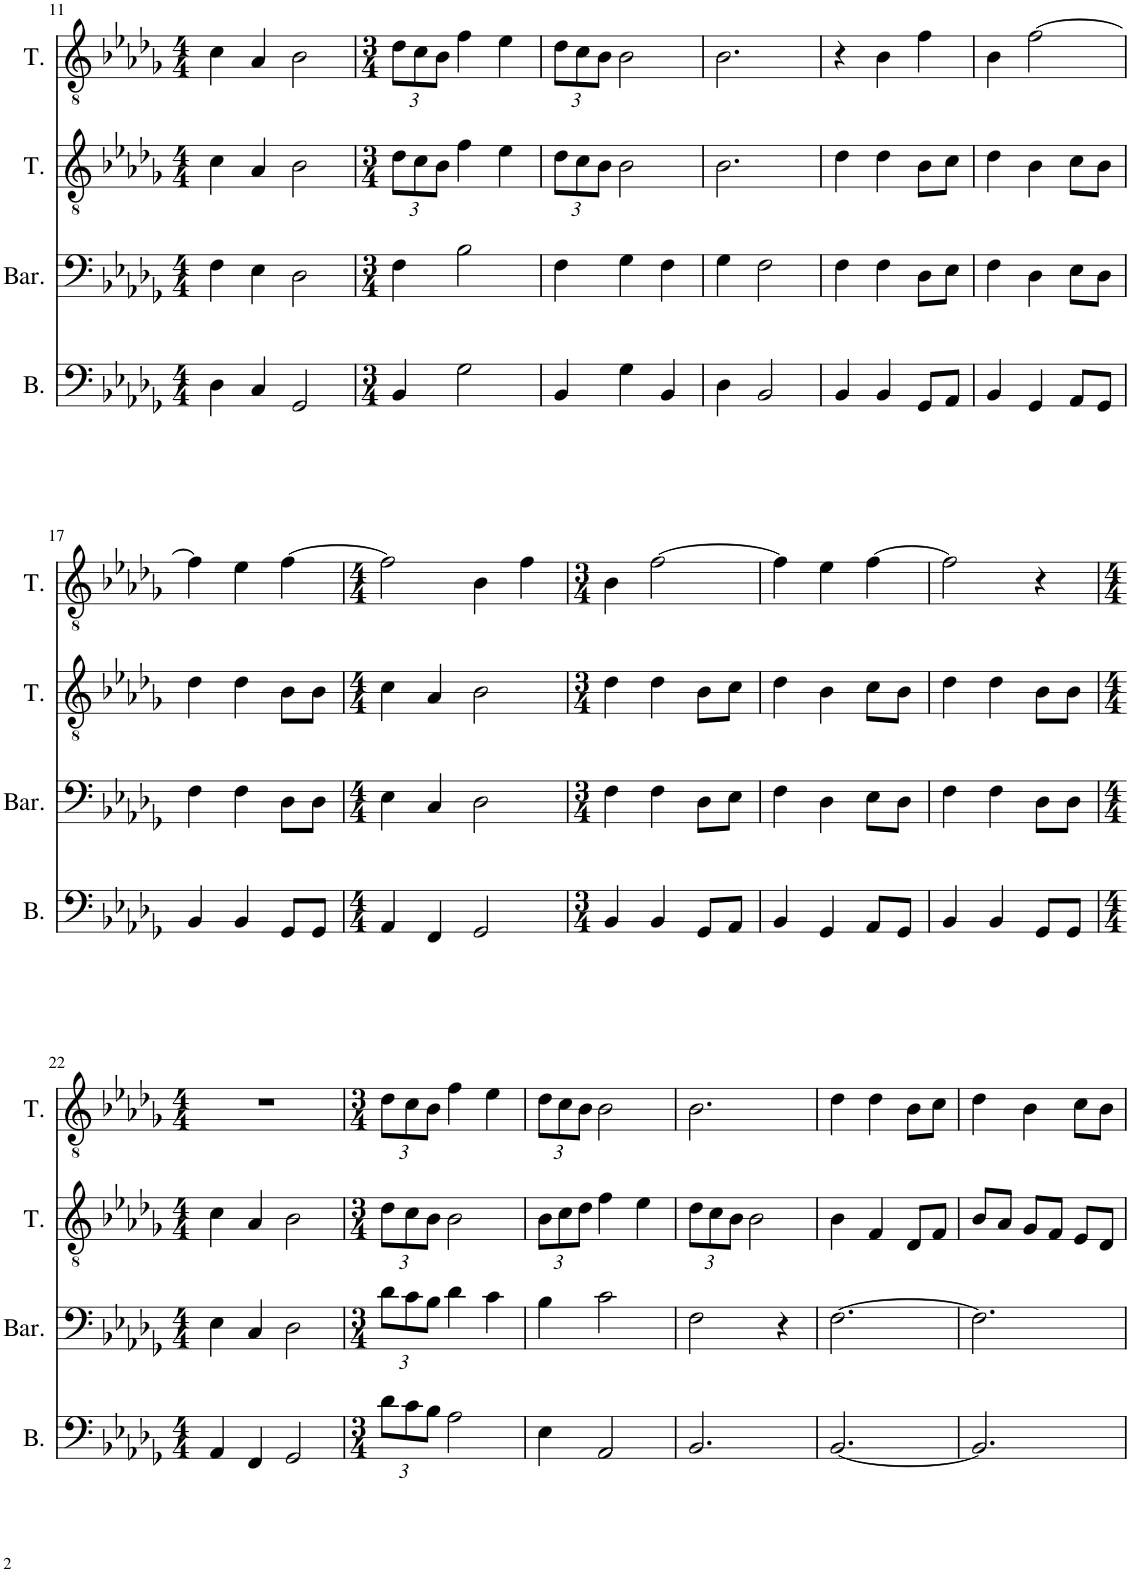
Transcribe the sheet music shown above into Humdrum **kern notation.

**kern	**kern	**kern	**kern
*part4	*part3	*part2	*part1
*staff4	*staff3	*staff2	*staff1
*I"Bass	*I"Baritone	*I"Tenor	*I"Tenor
*I'B.	*I'Bar.	*I'T.	*I'T.
!!LO:PB:g=z
*clefF4	*clefF4	*clefGv2	*clefGv2
*k[b-e-a-d-g-]	*k[b-e-a-d-g-]	*k[b-e-a-d-g-]	*k[b-e-a-d-g-]
*M4/4	*M4/4	*M4/4	*M4/4
=11	=11	=11	=11
4D-\	4F\	4c\	4c\
4C/	4E-\	4A-/	4A-/
2GG-/	2D-\	2B-\	2B-\
=12	=12	=12	=12
*M3/4	*M3/4	*M3/4	*M3/4
*	*	*Xbrackettup	*Xbrackettup
4BB-/	4F\	12d-\L	12d-\L
.	.	12c\	12c\
.	.	12B-\J	12B-\J
2G-\	2B-\	4f\	4f\
.	.	4e-\	4e-\
=13	=13	=13	=13
4BB-/	4F\	12d-\L	12d-\L
.	.	12c\	12c\
.	.	12B-\J	12B-\J
4G-\	4G-\	2B-\	2B-\
4BB-/	4F\	.	.
=14	=14	=14	=14
4D-\	4G-\	2.B-\	2.B-\
2BB-/	2F\	.	.
=15	=15	=15	=15
4BB-/	4F\	4d-\	4r
4BB-/	4F\	4d-\	4B-\
8GG-/L	8D-\L	8B-\L	4f\
8AA-/J	8E-\J	8c\J	.
=16	=16	=16	=16
4BB-/	4F\	4d-\	4B-\
4GG-/	4D-\	4B-\	[2f\
8AA-/L	8E-\L	8c\L	.
8GG-/J	8D-\J	8B-\J	.
!!LO:LB:g=z
=17	=17	=17	=17
4BB-/	4F\	4d-\	4f\]
4BB-/	4F\	4d-\	4e-\
8GG-/L	8D-\L	8B-\L	[4f\
8GG-/J	8D-\J	8B-\J	.
=18	=18	=18	=18
*M4/4	*M4/4	*M4/4	*M4/4
4AA-/	4E-\	4c\	2f\]
4FF/	4C/	4A-/	.
2GG-/	2D-\	2B-\	4B-\
.	.	.	4f\
=19	=19	=19	=19
*M3/4	*M3/4	*M3/4	*M3/4
4BB-/	4F\	4d-\	4B-\
4BB-/	4F\	4d-\	[2f\
8GG-/L	8D-\L	8B-\L	.
8AA-/J	8E-\J	8c\J	.
=20	=20	=20	=20
4BB-/	4F\	4d-\	4f\]
4GG-/	4D-\	4B-\	4e-\
8AA-/L	8E-\L	8c\L	[4f\
8GG-/J	8D-\J	8B-\J	.
=21	=21	=21	=21
4BB-/	4F\	4d-\	2f\]
4BB-/	4F\	4d-\	.
8GG-/L	8D-\L	8B-\L	4r
8GG-/J	8D-\J	8B-\J	.
!!LO:LB:g=z
=22	=22	=22	=22
*M4/4	*M4/4	*M4/4	*M4/4
4AA-/	4E-\	4c\	1r
4FF/	4C/	4A-/	.
2GG-/	2D-\	2B-\	.
=23	=23	=23	=23
*M3/4	*M3/4	*M3/4	*M3/4
*Xbrackettup	*Xbrackettup	*	*
12d-\L	12d-\L	12d-\L	12d-\L
12c\	12c\	12c\	12c\
12B-\J	12B-\J	12B-\J	12B-\J
2A-\	4d-\	2B-\	4f\
.	4c\	.	4e-\
=24	=24	=24	=24
4E-\	4B-\	12B-\L	12d-\L
.	.	12c\	12c\
.	.	12d-\J	12B-\J
2AA-/	2c\	4f\	2B-\
.	.	4e-\	.
=25	=25	=25	=25
2.BB-/	2F\	12d-\L	2.B-\
.	.	12c\	.
.	.	12B-\J	.
.	.	2B-\	.
.	4r	.	.
=26	=26	=26	=26
[2.BB-/	[2.F\	4B-\	4d-\
.	.	4F/	4d-\
.	.	8D-/L	8B-\L
.	.	8F/J	8c\J
=27	=27	=27	=27
2.BB-/]	2.F\]	8B-/L	4d-\
.	.	8A-/J	.
.	.	8G-/L	4B-\
.	.	8F/J	.
.	.	8E-/L	8c\L
.	.	8D-/J	8B-\J
=	=	=	=
*-	*-	*-	*-
